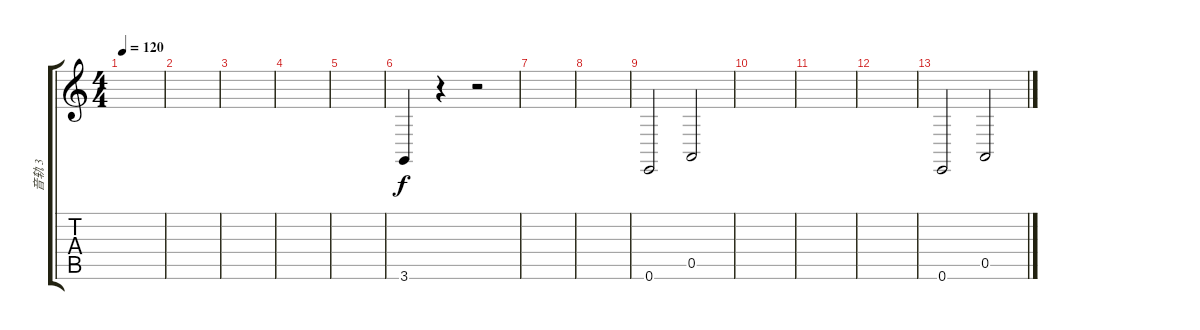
\track ("音轨 3" "音轨 3") {instrument acousticgrandpiano}
\staff {score tabs}
\tuning (E4 B3 G3 D3 A2 E2) {hide}
\ts (4 4)
\tempo 120
\clef g2
\ks c
|
|
|
|
|
3.6.4 r.4 r.2 |
|
|
0.6.2 0.5.2 |
|
|
|
0.6.2 0.5.2
